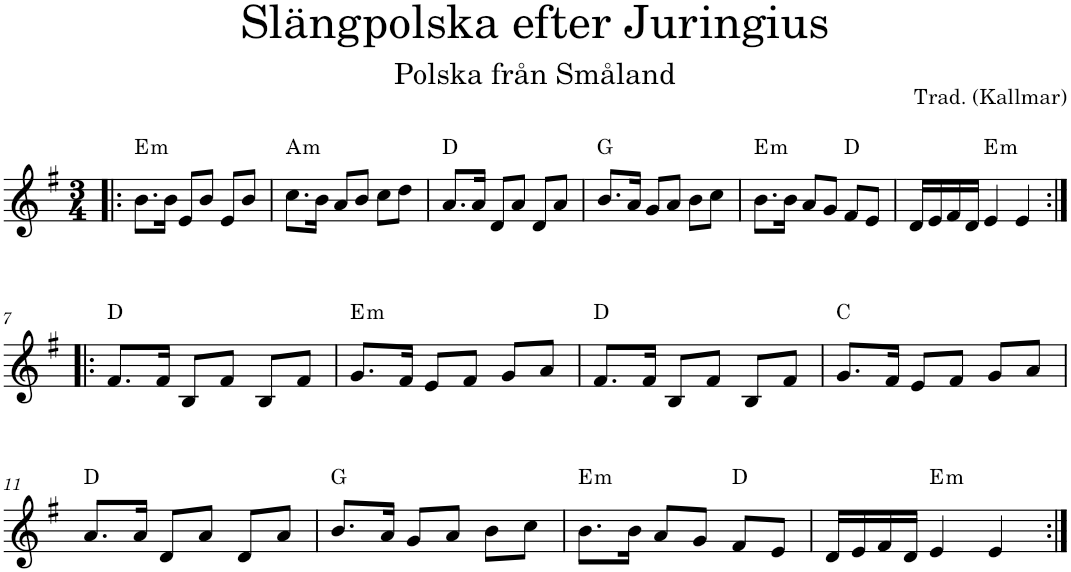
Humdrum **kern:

**kern	**harte
*part1	*part1
*staff1	*
*I"Piano	*
*I'Pno.	*
*clefG2	*
*k[f#]	*
*M3/4	*
=1!|:	=1!|:
!	!LO:H:kt=m
8.b\L	E:min
16b\Jk	.
8e/L	.
8b/J	.
8e/L	.
8b/J	.
=2	=2
!	!LO:H:kt=m
8.cc\L	A:min
16b\Jk	.
8a/L	.
8b/J	.
8cc\L	.
8dd\J	.
=3	=3
8.a/L	D:maj
16a/Jk	.
8d/L	.
8a/J	.
8d/L	.
8a/J	.
=4	=4
8.b/L	G:maj
16a/Jk	.
8g/L	.
8a/J	.
8b\L	.
8cc\J	.
=5	=5
!	!LO:H:kt=m
8.b\L	E:min
16b\Jk	.
8a/L	.
8g/J	.
8f#/L	D:maj
8e/J	.
=6	=6
16d/LL	.
16e/	.
16f#/	.
16d/JJ	.
!	!LO:H:kt=m
4e/	E:min
4e/	.
!!LO:LB:g=z
=7:|!|:	=7:|!|:
8.f#/L	D:maj
16f#/Jk	.
8B/L	.
8f#/J	.
8B/L	.
8f#/J	.
=8	=8
!	!LO:H:kt=m
8.g/L	E:min
16f#/Jk	.
8e/L	.
8f#/J	.
8g/L	.
8a/J	.
=9	=9
8.f#/L	D:maj
16f#/Jk	.
8B/L	.
8f#/J	.
8B/L	.
8f#/J	.
=10	=10
8.g/L	C:maj
16f#/Jk	.
8e/L	.
8f#/J	.
8g/L	.
8a/J	.
!!LO:LB:g=z
=11	=11
8.a/L	D:maj
16a/Jk	.
8d/L	.
8a/J	.
8d/L	.
8a/J	.
=12	=12
8.b/L	G:maj
16a/Jk	.
8g/L	.
8a/J	.
8b\L	.
8cc\J	.
=13	=13
!	!LO:H:kt=m
8.b\L	E:min
16b\Jk	.
8a/L	.
8g/J	.
8f#/L	D:maj
8e/J	.
=14	=14
16d/LL	.
16e/	.
16f#/	.
16d/JJ	.
!	!LO:H:kt=m
4e/	E:min
4e/	.
=:|!	=:|!
*-	*-
